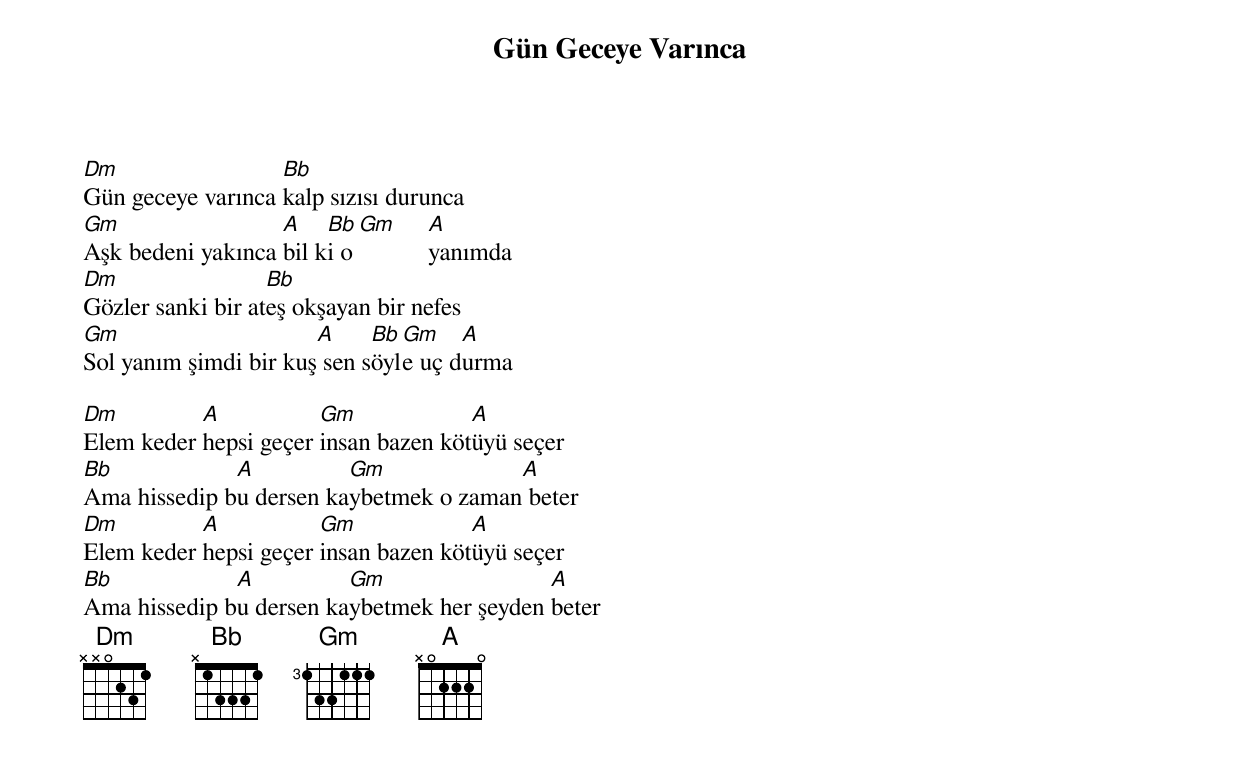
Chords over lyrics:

{title: Gün Geceye Varınca}
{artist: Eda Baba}

Dm                 Bb
Gün geceye varınca kalp sızısı durunca
Gm                 A    Bb Gm   A
Aşk bedeni yakınca bil ki o     yanımda
Dm                 Bb
Gözler sanki bir ateş okşayan bir nefes
Gm                     A     Bb Gm    A
Sol yanım şimdi bir kuş sen söyle uç durma

Dm         A           Gm             A
Elem keder hepsi geçer insan bazen kötüyü seçer
Bb            A          Gm             A
Ama hissedip bu dersen kaybetmek o zaman beter
Dm         A           Gm             A
Elem keder hepsi geçer insan bazen kötüyü seçer
Bb            A          Gm                 A
Ama hissedip bu dersen kaybetmek her şeyden beter
